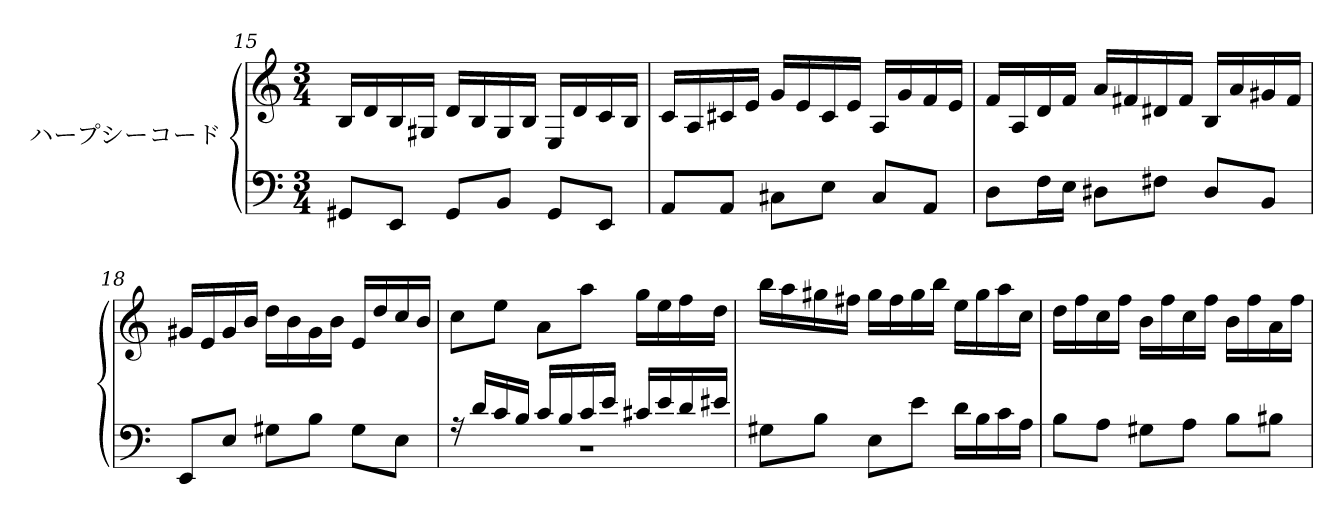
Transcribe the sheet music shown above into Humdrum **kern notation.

**kern	**kern
*part1	*part1
*staff2	*staff1
*I"ハープシーコード	*
*clefF4	*clefG2
*k[]	*k[]
*M3/4	*M3/4
=15	=15
8GG#X/L	16B/LL
.	16d/
8EE/J	16B/
.	16G#X/JJ
8GG#/L	16d/LL
.	16B/
8BB/J	16G#/
.	16B/JJ
8GG#/L	16E/LL
.	16d/
8EE/J	16c/
.	16B/JJ
=16	=16
8AA/L	16c/LL
.	16A/
8AA/J	16c#X/
.	16e/JJ
8C#X\L	16g/LL
.	16e/
8E\J	16c#/
.	16e/JJ
8C#/L	16A/LL
.	16g/
8AA/J	16f/
.	16e/JJ
!!LO:PB:g=z
=17	=17
8D\L	16f/LL
.	16A/
16F\L	16d/
16E\JJ	16f/JJ
8D#X\L	16a/LL
.	16f#X/
8F#X\J	16d#X/
.	16f#/JJ
8D#/L	16B/LL
.	16a/
8BB/J	16g#X/
.	16f#/JJ
=18	=18
8EE/L	16g#X/LL
.	16e/
8E/J	16g#/
.	16b/JJ
8G#X\L	16dd\LL
.	16b\
8B\J	16g#\
.	16b\JJ
8G#\L	16e/LL
.	16dd/
8E\J	16cc/
.	16b/JJ
=19	=19
*^	*
16rA	2.r	8cc\L
16d/LL	.	.
16c/	.	8ee\J
16B/JJ	.	.
16c/LL	.	8a\L
16B/	.	.
16c/	.	8aa\J
16e/JJ	.	.
16c#X/LL	.	16gg\LL
16e/	.	16ee\
16d/	.	16ff\
16e#X/JJ	.	16dd\JJ
*v	*v	*
!!LO:LB:g=z
=20	=20
8G#X\L	16bb\LL
.	16aa\
8B\J	16gg#X\
.	16ff#X\JJ
8E\L	16gg#\LL
.	16ff#\
8e\J	16gg#\
.	16bb\JJ
16d\LL	16ee\LL
16B\	16gg#\
16c\	16aa\
16A\JJ	16cc\JJ
=21	=21
8B\L	16dd\LL
.	16ff\
8A\J	16cc\
.	16ff\JJ
8G#X\L	16b\LL
.	16ff\
8A\J	16cc\
.	16ff\JJ
8B\L	16b\LL
.	16ff\
8B#X\J	16a\
.	16ff\JJ
=	=
*-	*-
